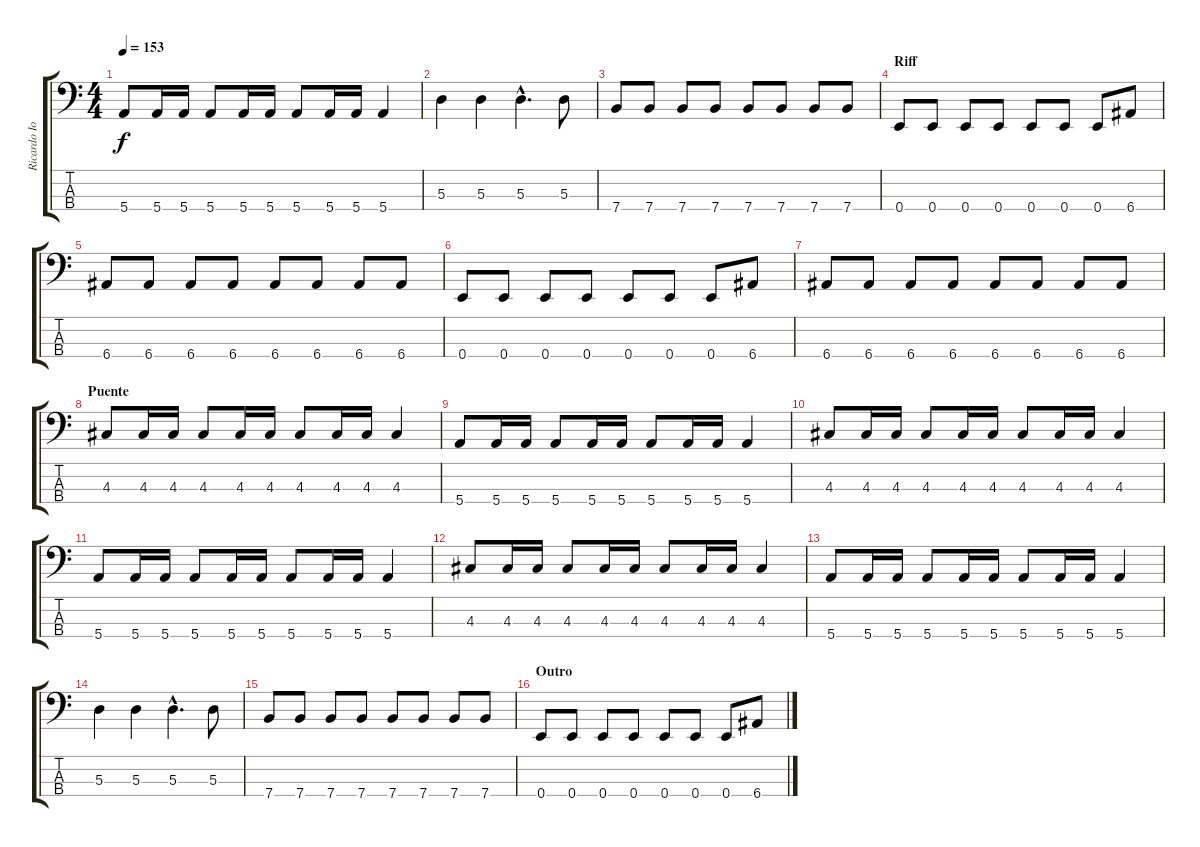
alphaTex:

\track ("Ricardo Iorio (bajo)" "Ricardo Io") {instrument electricbassfinger}
\staff {score tabs}
\tuning (G2 D2 A1 E1) {hide}
\ts (4 4)
\tempo 153
\clef f4
\ks c
5.4.8{dy f} 5.4.16 5.4.16 5.4.8 5.4.16 5.4.16 5.4.8 5.4.16 5.4.16 5.4.4 |
5.3.4 5.3.4 5.3{hac}.4{d} 5.3.8 |
7.4.8 7.4.8 7.4.8 7.4.8 7.4.8 7.4.8 7.4.8 7.4.8 |
\section ("" "Riff")
0.4.8 0.4.8 0.4.8 0.4.8 0.4.8 0.4.8 0.4.8 6.4.8 |
6.4.8 6.4.8 6.4.8 6.4.8 6.4.8 6.4.8 6.4.8 6.4.8 |
0.4.8 0.4.8 0.4.8 0.4.8 0.4.8 0.4.8 0.4.8 6.4.8 |
6.4.8 6.4.8 6.4.8 6.4.8 6.4.8 6.4.8 6.4.8 6.4.8 |
\section ("" "Puente")
4.3.8 4.3.16 4.3.16 4.3.8 4.3.16 4.3.16 4.3.8 4.3.16 4.3.16 4.3.4 |
5.4.8 5.4.16 5.4.16 5.4.8 5.4.16 5.4.16 5.4.8 5.4.16 5.4.16 5.4.4 |
4.3.8 4.3.16 4.3.16 4.3.8 4.3.16 4.3.16 4.3.8 4.3.16 4.3.16 4.3.4 |
5.4.8 5.4.16 5.4.16 5.4.8 5.4.16 5.4.16 5.4.8 5.4.16 5.4.16 5.4.4 |
4.3.8 4.3.16 4.3.16 4.3.8 4.3.16 4.3.16 4.3.8 4.3.16 4.3.16 4.3.4 |
5.4.8 5.4.16 5.4.16 5.4.8 5.4.16 5.4.16 5.4.8 5.4.16 5.4.16 5.4.4 |
5.3.4 5.3.4 5.3{hac}.4{d} 5.3.8 |
7.4.8 7.4.8 7.4.8 7.4.8 7.4.8 7.4.8 7.4.8 7.4.8 |
\section ("" "Outro")
0.4.8 0.4.8 0.4.8 0.4.8 0.4.8 0.4.8 0.4.8 6.4.8
